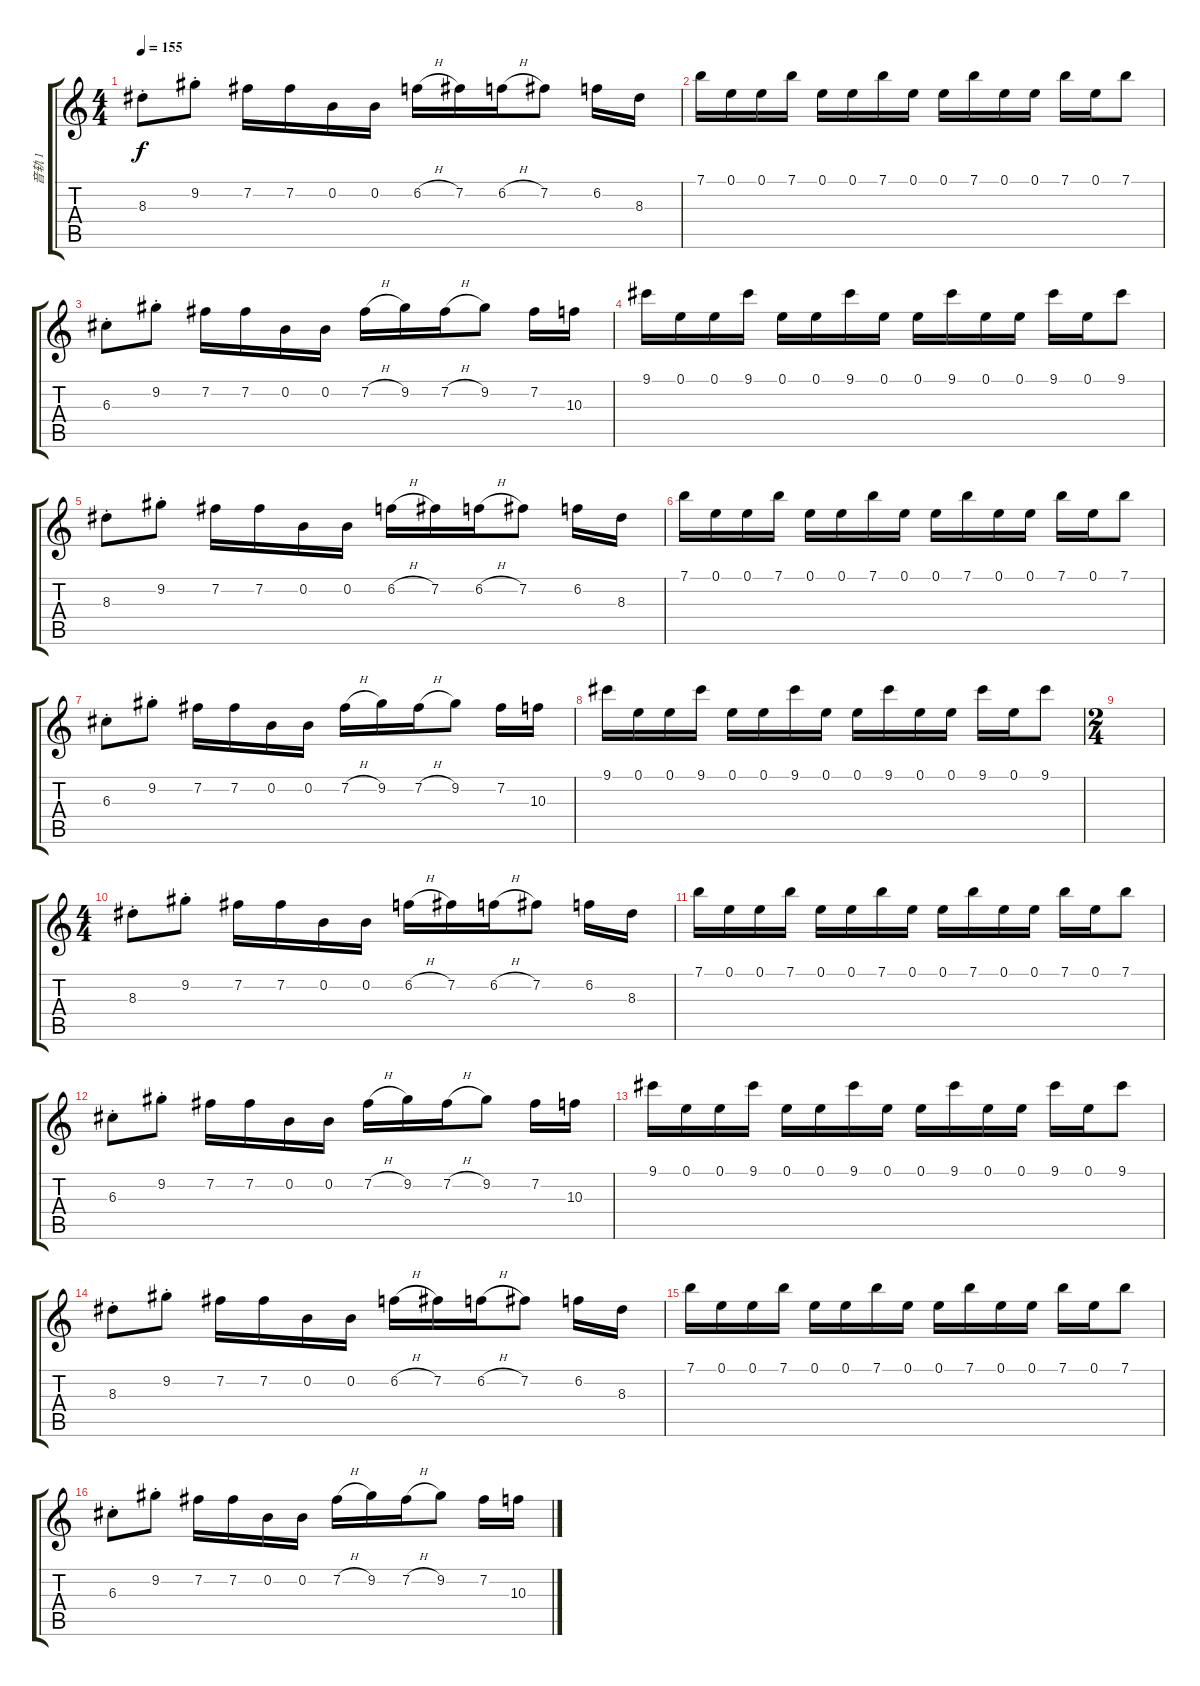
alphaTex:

\track ("音轨 1" "音轨 1") {instrument overdrivenguitar}
\staff {score tabs}
\tuning (E4 B3 G3 D3 A2 D2) {hide}
\ts (4 4)
\tempo 155
\clef g2
\ks c
8.3{st}.8{dy f} 9.2{st}.8 7.2.16 7.2.16 0.2.16 0.2.16 6.2{h}.16 7.2.16 6.2{h}.16 7.2.8 6.2.16 8.3.16 |
7.1.16 0.1.16 0.1.16 7.1.16 0.1.16 0.1.16 7.1.16 0.1.16 0.1.16 7.1.16 0.1.16 0.1.16 7.1.16 0.1.16 7.1.8 |
6.3{st}.8 9.2{st}.8 7.2.16 7.2.16 0.2.16 0.2.16 7.2{h}.16 9.2.16 7.2{h}.16 9.2.8 7.2.16 10.3.16 |
9.1.16 0.1.16 0.1.16 9.1.16 0.1.16 0.1.16 9.1.16 0.1.16 0.1.16 9.1.16 0.1.16 0.1.16 9.1.16 0.1.16 9.1.8 |
8.3{st}.8 9.2{st}.8 7.2.16 7.2.16 0.2.16 0.2.16 6.2{h}.16 7.2.16 6.2{h}.16 7.2.8 6.2.16 8.3.16 |
7.1.16 0.1.16 0.1.16 7.1.16 0.1.16 0.1.16 7.1.16 0.1.16 0.1.16 7.1.16 0.1.16 0.1.16 7.1.16 0.1.16 7.1.8 |
6.3{st}.8 9.2{st}.8 7.2.16 7.2.16 0.2.16 0.2.16 7.2{h}.16 9.2.16 7.2{h}.16 9.2.8 7.2.16 10.3.16 |
9.1.16 0.1.16 0.1.16 9.1.16 0.1.16 0.1.16 9.1.16 0.1.16 0.1.16 9.1.16 0.1.16 0.1.16 9.1.16 0.1.16 9.1.8 |
\ts (2 4)
|
\ts (4 4)
8.3{st}.8 9.2{st}.8 7.2.16 7.2.16 0.2.16 0.2.16 6.2{h}.16 7.2.16 6.2{h}.16 7.2.8 6.2.16 8.3.16 |
7.1.16 0.1.16 0.1.16 7.1.16 0.1.16 0.1.16 7.1.16 0.1.16 0.1.16 7.1.16 0.1.16 0.1.16 7.1.16 0.1.16 7.1.8 |
6.3{st}.8 9.2{st}.8 7.2.16 7.2.16 0.2.16 0.2.16 7.2{h}.16 9.2.16 7.2{h}.16 9.2.8 7.2.16 10.3.16 |
9.1.16 0.1.16 0.1.16 9.1.16 0.1.16 0.1.16 9.1.16 0.1.16 0.1.16 9.1.16 0.1.16 0.1.16 9.1.16 0.1.16 9.1.8 |
8.3{st}.8 9.2{st}.8 7.2.16 7.2.16 0.2.16 0.2.16 6.2{h}.16 7.2.16 6.2{h}.16 7.2.8 6.2.16 8.3.16 |
7.1.16 0.1.16 0.1.16 7.1.16 0.1.16 0.1.16 7.1.16 0.1.16 0.1.16 7.1.16 0.1.16 0.1.16 7.1.16 0.1.16 7.1.8 |
6.3{st}.8 9.2{st}.8 7.2.16 7.2.16 0.2.16 0.2.16 7.2{h}.16 9.2.16 7.2{h}.16 9.2.8 7.2.16 10.3.16
